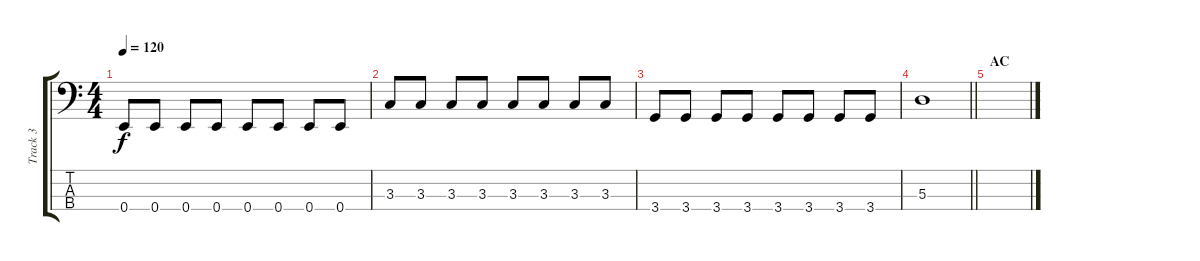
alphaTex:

\track ("Track 3" "Track 3") {instrument electricbassfinger}
\staff {score tabs}
\tuning (G2 D2 A1 E1) {hide}
\ts (4 4)
\tempo 120
\clef f4
\ks c
0.4.8{dy f} 0.4.8 0.4.8 0.4.8 0.4.8 0.4.8 0.4.8 0.4.8 |
3.3.8 3.3.8 3.3.8 3.3.8 3.3.8 3.3.8 3.3.8 3.3.8 |
3.4.8 3.4.8 3.4.8 3.4.8 3.4.8 3.4.8 3.4.8 3.4.8 |
\barLineRight lightlight
5.3.1 |
\section ("" "AC")
